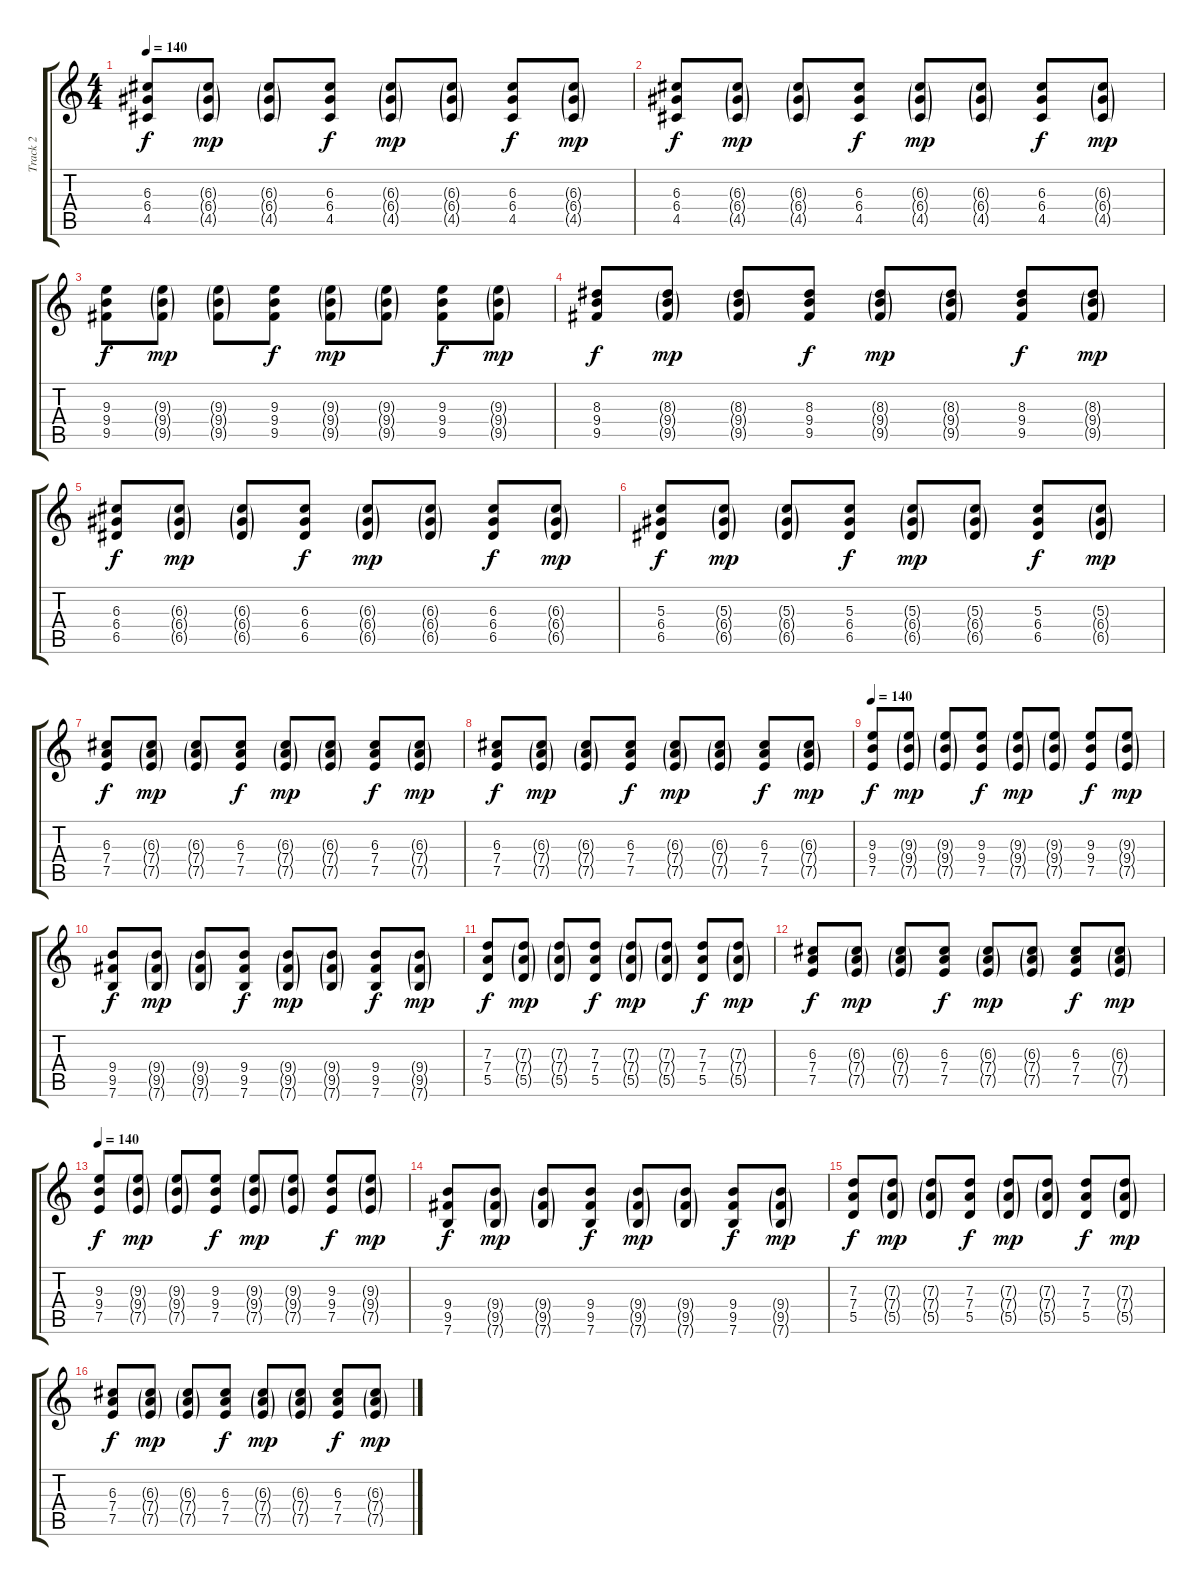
\track ("Track 2" "Track 2") {instrument electricguitarmuted}
\staff {score tabs}
\tuning (E4 B3 G3 D3 A2 E2) {hide}
\ts (4 4)
\tempo 140
\clef g2
\ks c
(6.3 6.4 4.5).8{dy f} (6.3{g} 6.4{g} 4.5{g}).8{dy mp} (6.3{g} 6.4{g} 4.5{g}).8 (6.3 6.4 4.5).8{dy f} (6.3{g} 6.4{g} 4.5{g}).8{dy mp} (6.3{g} 6.4{g} 4.5{g}).8 (6.3 6.4 4.5).8{dy f} (6.3{g} 6.4{g} 4.5{g}).8{dy mp} |
(6.3 6.4 4.5).8{dy f} (6.3{g} 6.4{g} 4.5{g}).8{dy mp} (6.3{g} 6.4{g} 4.5{g}).8 (6.3 6.4 4.5).8{dy f} (6.3{g} 6.4{g} 4.5{g}).8{dy mp} (6.3{g} 6.4{g} 4.5{g}).8 (6.3 6.4 4.5).8{dy f} (6.3{g} 6.4{g} 4.5{g}).8{dy mp} |
(9.3 9.4 9.5).8{dy f} (9.3{g} 9.4{g} 9.5{g}).8{dy mp} (9.3{g} 9.4{g} 9.5{g}).8 (9.3 9.4 9.5).8{dy f} (9.3{g} 9.4{g} 9.5{g}).8{dy mp} (9.3{g} 9.4{g} 9.5{g}).8 (9.3 9.4 9.5).8{dy f} (9.3{g} 9.4{g} 9.5{g}).8{dy mp} |
(8.3 9.4 9.5).8{dy f} (8.3{g} 9.4{g} 9.5{g}).8{dy mp} (8.3{g} 9.4{g} 9.5{g}).8 (8.3 9.4 9.5).8{dy f} (8.3{g} 9.4{g} 9.5{g}).8{dy mp} (8.3{g} 9.4{g} 9.5{g}).8 (8.3 9.4 9.5).8{dy f} (8.3{g} 9.4{g} 9.5{g}).8{dy mp} |
(6.3 6.4 6.5).8{dy f} (6.3{g} 6.4{g} 6.5{g}).8{dy mp} (6.3{g} 6.4{g} 6.5{g}).8 (6.3 6.4 6.5).8{dy f} (6.3{g} 6.4{g} 6.5{g}).8{dy mp} (6.3{g} 6.4{g} 6.5{g}).8 (6.3 6.4 6.5).8{dy f} (6.3{g} 6.4{g} 6.5{g}).8{dy mp} |
(5.3 6.4 6.5).8{dy f} (5.3{g} 6.4{g} 6.5{g}).8{dy mp} (5.3{g} 6.4{g} 6.5{g}).8 (5.3 6.4 6.5).8{dy f} (5.3{g} 6.4{g} 6.5{g}).8{dy mp} (5.3{g} 6.4{g} 6.5{g}).8 (5.3 6.4 6.5).8{dy f} (5.3{g} 6.4{g} 6.5{g}).8{dy mp} |
(6.3 7.4 7.5).8{dy f} (6.3{g} 7.4{g} 7.5{g}).8{dy mp} (6.3{g} 7.4{g} 7.5{g}).8 (6.3 7.4 7.5).8{dy f} (6.3{g} 7.4{g} 7.5{g}).8{dy mp} (6.3{g} 7.4{g} 7.5{g}).8 (6.3 7.4 7.5).8{dy f} (6.3{g} 7.4{g} 7.5{g}).8{dy mp} |
(6.3 7.4 7.5).8{dy f} (6.3{g} 7.4{g} 7.5{g}).8{dy mp} (6.3{g} 7.4{g} 7.5{g}).8 (6.3 7.4 7.5).8{dy f} (6.3{g} 7.4{g} 7.5{g}).8{dy mp} (6.3{g} 7.4{g} 7.5{g}).8 (6.3 7.4 7.5).8{dy f} (6.3{g} 7.4{g} 7.5{g}).8{dy mp} |
\tempo 140
(9.3 9.4 7.5).8{dy f} (9.3{g} 9.4{g} 7.5{g}).8{dy mp} (9.3{g} 9.4{g} 7.5{g}).8 (9.3 9.4 7.5).8{dy f} (9.3{g} 9.4{g} 7.5{g}).8{dy mp} (9.3{g} 9.4{g} 7.5{g}).8 (9.3 9.4 7.5).8{dy f} (9.3{g} 9.4{g} 7.5{g}).8{dy mp} |
(9.4 9.5 7.6).8{dy f} (9.4{g} 9.5{g} 7.6{g}).8{dy mp} (9.4{g} 9.5{g} 7.6{g}).8 (9.4 9.5 7.6).8{dy f} (9.4{g} 9.5{g} 7.6{g}).8{dy mp} (9.4{g} 9.5{g} 7.6{g}).8 (9.4 9.5 7.6).8{dy f} (9.4{g} 9.5{g} 7.6{g}).8{dy mp} |
(7.3 7.4 5.5).8{dy f} (7.3{g} 7.4{g} 5.5{g}).8{dy mp} (7.3{g} 7.4{g} 5.5{g}).8 (7.3 7.4 5.5).8{dy f} (7.3{g} 7.4{g} 5.5{g}).8{dy mp} (7.3{g} 7.4{g} 5.5{g}).8 (7.3 7.4 5.5).8{dy f} (7.3{g} 7.4{g} 5.5{g}).8{dy mp} |
(6.3 7.4 7.5).8{dy f} (6.3{g} 7.4{g} 7.5{g}).8{dy mp} (6.3{g} 7.4{g} 7.5{g}).8 (6.3 7.4 7.5).8{dy f} (6.3{g} 7.4{g} 7.5{g}).8{dy mp} (6.3{g} 7.4{g} 7.5{g}).8 (6.3 7.4 7.5).8{dy f} (6.3{g} 7.4{g} 7.5{g}).8{dy mp} |
\tempo 140
(9.3 9.4 7.5).8{dy f} (9.3{g} 9.4{g} 7.5{g}).8{dy mp} (9.3{g} 9.4{g} 7.5{g}).8 (9.3 9.4 7.5).8{dy f} (9.3{g} 9.4{g} 7.5{g}).8{dy mp} (9.3{g} 9.4{g} 7.5{g}).8 (9.3 9.4 7.5).8{dy f} (9.3{g} 9.4{g} 7.5{g}).8{dy mp} |
(9.4 9.5 7.6).8{dy f} (9.4{g} 9.5{g} 7.6{g}).8{dy mp} (9.4{g} 9.5{g} 7.6{g}).8 (9.4 9.5 7.6).8{dy f} (9.4{g} 9.5{g} 7.6{g}).8{dy mp} (9.4{g} 9.5{g} 7.6{g}).8 (9.4 9.5 7.6).8{dy f} (9.4{g} 9.5{g} 7.6{g}).8{dy mp} |
(7.3 7.4 5.5).8{dy f} (7.3{g} 7.4{g} 5.5{g}).8{dy mp} (7.3{g} 7.4{g} 5.5{g}).8 (7.3 7.4 5.5).8{dy f} (7.3{g} 7.4{g} 5.5{g}).8{dy mp} (7.3{g} 7.4{g} 5.5{g}).8 (7.3 7.4 5.5).8{dy f} (7.3{g} 7.4{g} 5.5{g}).8{dy mp} |
(6.3 7.4 7.5).8{dy f} (6.3{g} 7.4{g} 7.5{g}).8{dy mp} (6.3{g} 7.4{g} 7.5{g}).8 (6.3 7.4 7.5).8{dy f} (6.3{g} 7.4{g} 7.5{g}).8{dy mp} (6.3{g} 7.4{g} 7.5{g}).8 (6.3 7.4 7.5).8{dy f} (6.3{g} 7.4{g} 7.5{g}).8{dy mp}
